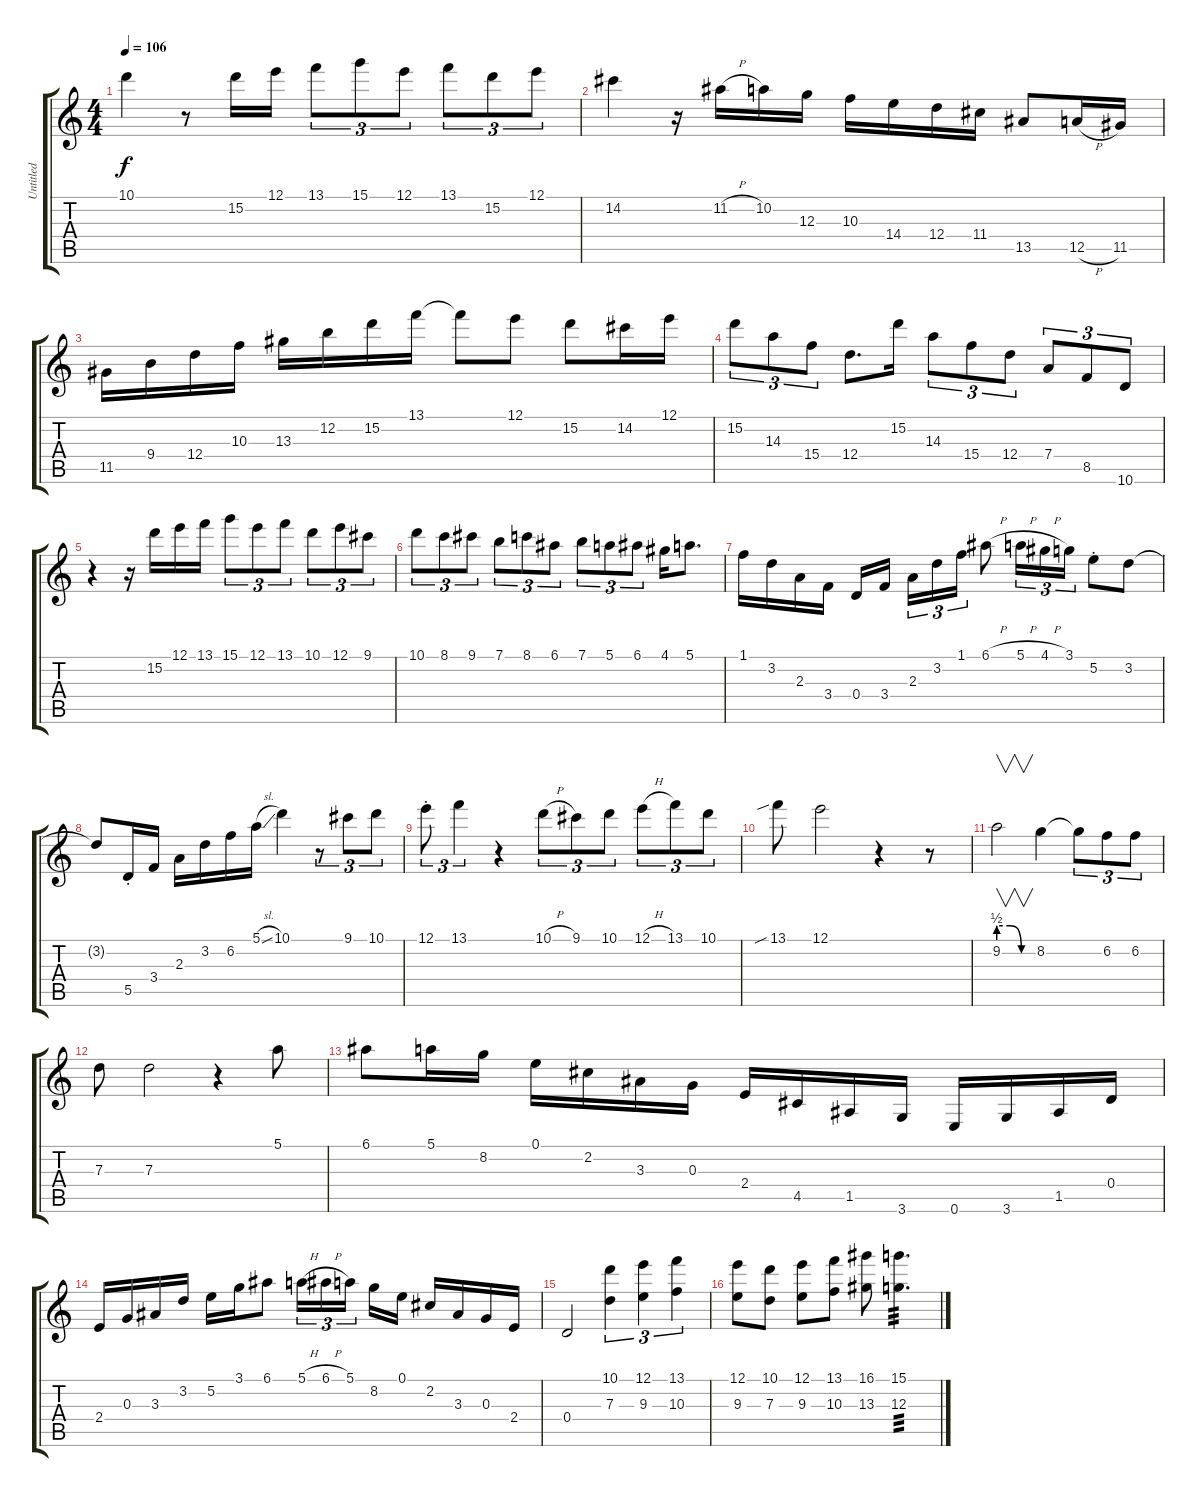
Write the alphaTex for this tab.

\track ("Untitled" "Untitled") {instrument acousticguitarnylon}
\staff {score tabs}
\tuning (E4 B3 G3 D3 A2 E2) {hide}
\ts (4 4)
\tempo 106
\clef g2
\ks c
10.1.4{dy f} r.8 15.2.16 12.1.16 13.1.8{tu (3 2)} 15.1.8{tu (3 2)} 12.1.8{tu (3 2)} 13.1.8{tu (3 2)} 15.2.8{tu (3 2)} 12.1.8{tu (3 2)} |
14.2.4 r.16 11.2{h}.16 10.2.16 12.3.16 10.3.16 14.4.16 12.4.16 11.4.16 13.5.8 12.5{h}.16 11.5.16 |
11.5.16 9.4.16 12.4.16 10.3.16 13.3.16 12.2.16 15.2.16 13.1.16 13.1{t}.8 12.1.8 15.2.8 14.2.16 12.1.16 |
15.2.8{tu (3 2)} 14.3.8{tu (3 2)} 15.4.8{tu (3 2)} 12.4.8{d} 15.2.16 14.3.8{tu (3 2)} 15.4.8{tu (3 2)} 12.4.8{tu (3 2)} 7.4.8{tu (3 2)} 8.5.8{tu (3 2)} 10.6.8{tu (3 2)} |
r.4 r.16 15.2.16 12.1.16 13.1.16 15.1.8{tu (3 2)} 12.1.8{tu (3 2)} 13.1.8{tu (3 2)} 10.1.8{tu (3 2)} 12.1.8{tu (3 2)} 9.1.8{tu (3 2)} |
10.1.8{tu (3 2)} 8.1.8{tu (3 2)} 9.1.8{tu (3 2)} 7.1.8{tu (3 2)} 8.1.8{tu (3 2)} 6.1.8{tu (3 2)} 7.1.8{tu (3 2)} 5.1.8{tu (3 2)} 6.1.8{tu (3 2)} 4.1.16 5.1.8{d} |
1.1.16 3.2.16 2.3.16 3.4.16 0.4.16 3.4.16{beam splitsecondary} 2.3.16{tu (3 2)} 3.2.16{tu (3 2)} 1.1.16{tu (3 2)} 6.1{h}.8 5.1{h}.16{tu (3 2)} 4.1{h}.16{tu (3 2)} 3.1.16{tu (3 2)} 5.2{st}.8 3.2.8 |
3.2{t}.8 5.5{st}.16 3.4.16 2.3.16 3.2.16 6.2.16 5.1{sl}.16 10.1.4 r.8{tu (3 2)} 9.1.8{tu (3 2)} 10.1.8{tu (3 2)} |
12.1{st}.8{tu (3 2)} 13.1.4{tu (3 2)} r.4 10.1{h}.8{tu (3 2)} 9.1.8{tu (3 2)} 10.1.8{tu (3 2)} 12.1{h}.8{tu (3 2)} 13.1.8{tu (3 2)} 10.1.8{tu (3 2)} |
13.1{sib}.8 12.1.2 r.4 r.8 |
9.2{be (custom 0 2 20 2 40 0 60 0)}.2{v} 8.2.4 8.2{t}.8{tu (3 2)} 6.2.8{tu (3 2)} 6.2.8{tu (3 2)} |
7.3.8 7.3.2 r.4 5.1.8 |
6.1.8 5.1.16 8.2.16 0.1.16 2.2.16 3.3.16 0.3.16 2.4.16 4.5.16 1.5.16 3.6.16 0.6.16 3.6.16 1.5.16 0.4.16 |
2.4.16 0.3.16 3.3.16 3.2.16 5.2.16 3.1.16 6.1.8 5.1{h}.16{tu (3 2)} 6.1{h}.16{tu (3 2)} 5.1.16{tu (3 2) beam splitsecondary} 8.2.16 0.1.16 2.2.16 3.3.16 0.3.16 2.4.16 |
0.4.2 (10.1 7.3).4{tu (3 2)} (12.1 9.3).4{tu (3 2)} (13.1 10.3).4{tu (3 2)} |
(12.1 9.3).8 (10.1 7.3).8 (12.1 9.3).8 (13.1 10.3).8 (16.1 13.3).8 (15.1 12.3).4{d tp 3}
